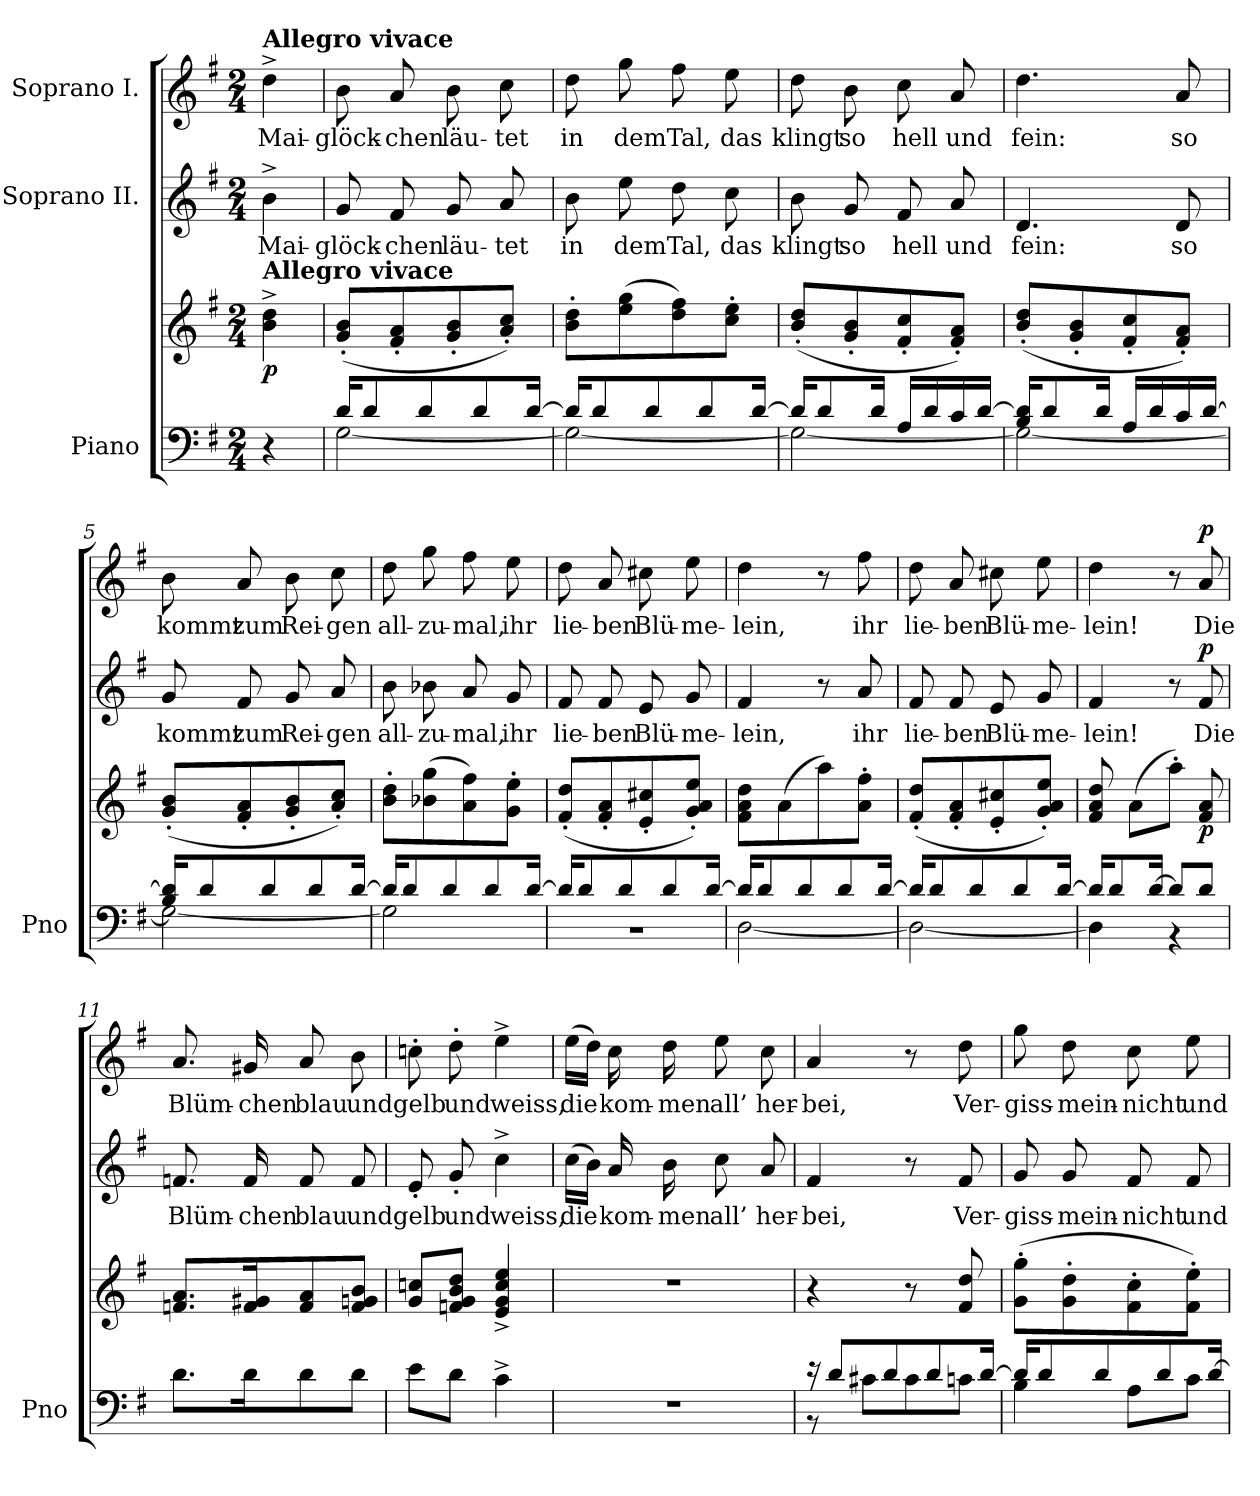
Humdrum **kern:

**kern	**kern	**dynam	**kern	**text	**dynam	**kern	**text	**dynam
*part3	*part3	*part3	*part2	*part2	*part2	*part1	*part1	*part1
*staff4	*staff3	*staff3/4	*staff2	*staff2	*staff2	*staff1	*staff1	*staff1
*I"Piano	*	*	*I"Soprano II.	*	*	*I"Soprano I.	*	*
*I'Pno	*	*	*	*	*	*	*	*
*clefF4	*clefG2	*	*clefG2	*	*	*clefG2	*	*
*k[f#]	*k[f#]	*	*k[f#]	*	*	*k[f#]	*	*
*M2/4	*M2/4	*	*M2/4	*	*	*M2/4	*	*
=	=	=	=	=	=	=	=	=
!	!	!	!	!	!	!LO:TX:a:B:t=Allegro vivace	!	!
!	!LO:TX:a:B:t=Allegro vivace	!	!	!	!	!	!	!
!	!	!LO:DY:b	!	!	!	!	!	!
4r	4b\^ 4dd\^	p	4b^\	Mai-	.	4dd^\	Mai-	.
=1	=1	=1	=1	=1	=1	=1	=1	=1
*^	*	*	*	*	*	*	*	*
16d/KL	[2G\	(8g/' 8b/'L	.	8g/	-glöck-	.	8b\	-glöck-	.
8d/	.	.	.	.	.	.	.	.	.
.	.	8f#/' 8a/'	.	8f#/	-chen	.	8a/	-chen	.
8d/	.	.	.	.	.	.	.	.	.
.	.	8g/' 8b/'	.	8g/	läu-	.	8b\	läu-	.
8d/	.	.	.	.	.	.	.	.	.
.	.	8a/' 8cc/'J)	.	8a/	-tet	.	8cc\	-tet	.
[16d/Jk	.	.	.	.	.	.	.	.	.
=2	=2	=2	=2	=2	=2	=2	=2	=2	=2
16d/KL]	2G\_	8b\' 8dd\'L	.	8b\	in	.	8dd\	in	.
8d/	.	.	.	.	.	.	.	.	.
.	.	(8ee\ 8gg\	.	8ee\	dem	.	8gg\	dem	.
8d/	.	.	.	.	.	.	.	.	.
.	.	8dd\ 8ff#\)	.	8dd\	Tal,	.	8ff#\	Tal,	.
8d/	.	.	.	.	.	.	.	.	.
.	.	8cc\' 8ee\'J	.	8cc\	das	.	8ee\	das	.
[16d/Jk	.	.	.	.	.	.	.	.	.
=3	=3	=3	=3	=3	=3	=3	=3	=3	=3
16d/KL]	2G\_	(8b/' 8dd/'L	.	8b\	klingt	.	8dd\	klingt	.
8d/	.	.	.	.	.	.	.	.	.
.	.	8g/' 8b/'	.	8g/	so	.	8b\	so	.
16d/Jk	.	.	.	.	.	.	.	.	.
16A/LL	.	8f#/' 8cc/'	.	8f#/	hell	.	8cc\	hell	.
16d/	.	.	.	.	.	.	.	.	.
16c/	.	8f#/' 8a/'J)	.	8a/	und	.	8a/	und	.
[16d/JJ	.	.	.	.	.	.	.	.	.
=4	=4	=4	=4	=4	=4	=4	=4	=4	=4
16B/ 16d/]KL	2G\_	(8b/' 8dd/'L	.	4.d/	fein:	.	4.dd\	fein:	.
8d/	.	.	.	.	.	.	.	.	.
.	.	8g/' 8b/'	.	.	.	.	.	.	.
16d/Jk	.	.	.	.	.	.	.	.	.
16A/LL	.	8f#/' 8cc/'	.	.	.	.	.	.	.
16d/	.	.	.	.	.	.	.	.	.
16c/	.	8f#/' 8a/'J)	.	8d/	so	.	8a/	so	.
[16d/JJ	.	.	.	.	.	.	.	.	.
=5	=5	=5	=5	=5	=5	=5	=5	=5	=5
16B/ 16d/]KL	2G\_	(8g/' 8b/'L	.	8g/	kommt	.	8b\	kommt	.
8d/	.	.	.	.	.	.	.	.	.
.	.	8f#/' 8a/'	.	8f#/	zum	.	8a/	zum	.
8d/	.	.	.	.	.	.	.	.	.
.	.	8g/' 8b/'	.	8g/	Rei-	.	8b\	Rei-	.
8d/	.	.	.	.	.	.	.	.	.
.	.	8a/' 8cc/'J)	.	8a/	-gen	.	8cc\	-gen	.
[16d/Jk	.	.	.	.	.	.	.	.	.
=6	=6	=6	=6	=6	=6	=6	=6	=6	=6
16d/KL]	2G\]	8b\' 8dd\'L	.	8b\	all-	.	8dd\	all-	.
8d/	.	.	.	.	.	.	.	.	.
.	.	(8b-X\ 8gg\	.	8b-X\	-zu-	.	8gg\	-zu-	.
8d/	.	.	.	.	.	.	.	.	.
.	.	8a\ 8ff#\)	.	8a/	-mal,	.	8ff#\	-mal,	.
8d/	.	.	.	.	.	.	.	.	.
.	.	8g\' 8ee\'J	.	8g/	ihr	.	8ee\	ihr	.
[16d/Jk	.	.	.	.	.	.	.	.	.
=7	=7	=7	=7	=7	=7	=7	=7	=7	=7
16d/KL]	2r	(8f#/' 8dd/'L	.	8f#/	lie-	.	8dd\	lie-	.
8d/	.	.	.	.	.	.	.	.	.
.	.	8f#/' 8a/'	.	8f#/	-ben	.	8a/	-ben	.
8d/	.	.	.	.	.	.	.	.	.
.	.	8e/' 8cc#X/'	.	8e/	Blü-	.	8cc#X\	Blü-	.
8d/	.	.	.	.	.	.	.	.	.
.	.	8g/' 8a/' 8ee/'J)	.	8g/	-me-	.	8ee\	-me-	.
[16d/Jk	.	.	.	.	.	.	.	.	.
=8	=8	=8	=8	=8	=8	=8	=8	=8	=8
16d/KL]	[2D\	8f#\ 8a\ 8dd\L	.	4f#/	-lein,	.	4dd\	-lein,	.
8d/	.	.	.	.	.	.	.	.	.
.	.	(8a\	.	.	.	.	.	.	.
8d/	.	.	.	.	.	.	.	.	.
.	.	8aa\)	.	8r	.	.	8r	.	.
8d/	.	.	.	.	.	.	.	.	.
.	.	8a\' 8ff#\'J	.	8a/	ihr	.	8ff#\	ihr	.
[16d/Jk	.	.	.	.	.	.	.	.	.
=9	=9	=9	=9	=9	=9	=9	=9	=9	=9
16d/KL]	2D\_	(8f#/' 8dd/'L	.	8f#/	lie-	.	8dd\	lie-	.
8d/	.	.	.	.	.	.	.	.	.
.	.	8f#/' 8a/'	.	8f#/	-ben	.	8a/	-ben	.
8d/	.	.	.	.	.	.	.	.	.
.	.	8e/' 8cc#X/'	.	8e/	Blü-	.	8cc#X\	Blü-	.
8d/	.	.	.	.	.	.	.	.	.
.	.	8g/' 8a/' 8ee/'J)	.	8g/	-me-	.	8ee\	-me-	.
[16d/Jk	.	.	.	.	.	.	.	.	.
=10	=10	=10	=10	=10	=10	=10	=10	=10	=10
16d/KL]	4D\]	8f#/ 8a/ 8dd/	.	4f#/	-lein!	.	4dd\	-lein!	.
8d/	.	.	.	.	.	.	.	.	.
.	.	(8a\L	.	.	.	.	.	.	.
[16d/Jk	.	.	.	.	.	.	.	.	.
8d/L]	4r	8aa'\J)	.	8r	.	.	8r	.	.
!	!	!	!LO:DY:b	!	!	!LO:DY:a	!	!	!LO:DY:a
8d/J	.	8f#/ 8a/	p	8f#/	Die	p	8a/	Die	p
*v	*v	*	*	*	*	*	*	*	*
=11	=11	=11	=11	=11	=11	=11	=11	=11
8.d\L	8.fn/ 8.a/L	.	8.fn/	Blüm-	.	8.a/	Blüm-	.
16d\K	16f/ 16g#X/K	.	16f/	-chen	.	16g#X/	-chen	.
8d\	8f/ 8a/	.	8f/	blau	.	8a/	blau	.
8d\J	8f/ 8gn/ 8b/J	.	8f/	und	.	8b\	und	.
=12	=12	=12	=12	=12	=12	=12	=12	=12
8e\L	8g/ 8ccn/L	.	8e'/	gelb	.	8ccn'\	gelb	.
8d\J	8fn/ 8g/ 8b/ 8dd/J	.	8g'/	und	.	8dd'\	und	.
4c^\	4e/^ 4g/^ 4cc/^ 4ee/^	.	4cc^\	weiss,	.	4ee^\	weiss,	.
=13	=13	=13	=13	=13	=13	=13	=13	=13
2r	2r	.	(16cc\LL	die	.	(16ee\LL	die	.
.	.	.	16b\JJ)	.	.	16dd\JJ)	.	.
.	.	.	16a/	kom-	.	16cc\	kom-	.
.	.	.	16b\	-men	.	16dd\	-men	.
.	.	.	8cc\	all’	.	8ee\	all’	.
.	.	.	8a/	her-	.	8cc\	her-	.
=14	=14	=14	=14	=14	=14	=14	=14	=14
*^	*	*	*	*	*	*	*	*
16r	8r	4r	.	4f#/	-bei,	.	4a/	-bei,	.
8d/L	.	.	.	.	.	.	.	.	.
.	8c#X\L	.	.	.	.	.	.	.	.
8d/	.	.	.	.	.	.	.	.	.
.	8c#\	8r	.	8r	.	.	8r	.	.
8d/	.	.	.	.	.	.	.	.	.
.	8cn\J	8f#/ 8dd/	.	8f#/	Ver-	.	8dd\	Ver-	.
[16d/Jk	.	.	.	.	.	.	.	.	.
=15	=15	=15	=15	=15	=15	=15	=15	=15	=15
16d/KL]	4B\	(8g\' 8gg\'L	.	8g/	-giss-	.	8gg\	-giss-	.
8d/	.	.	.	.	.	.	.	.	.
.	.	8g\' 8dd\'	.	8g/	-mein-	.	8dd\	-mein-	.
8d/	.	.	.	.	.	.	.	.	.
.	8A\L	8f#\' 8cc\'	.	8f#/	-nicht	.	8cc\	-nicht	.
8d/	.	.	.	.	.	.	.	.	.
.	8c\J	8f#\' 8ee\'J)	.	8f#/	und	.	8ee\	und	.
[16d/Jk	.	.	.	.	.	.	.	.	.
*v	*v	*	*	*	*	*	*	*	*
=	=	=	=	=	=	=	=	=
*-	*-	*-	*-	*-	*-	*-	*-	*-
